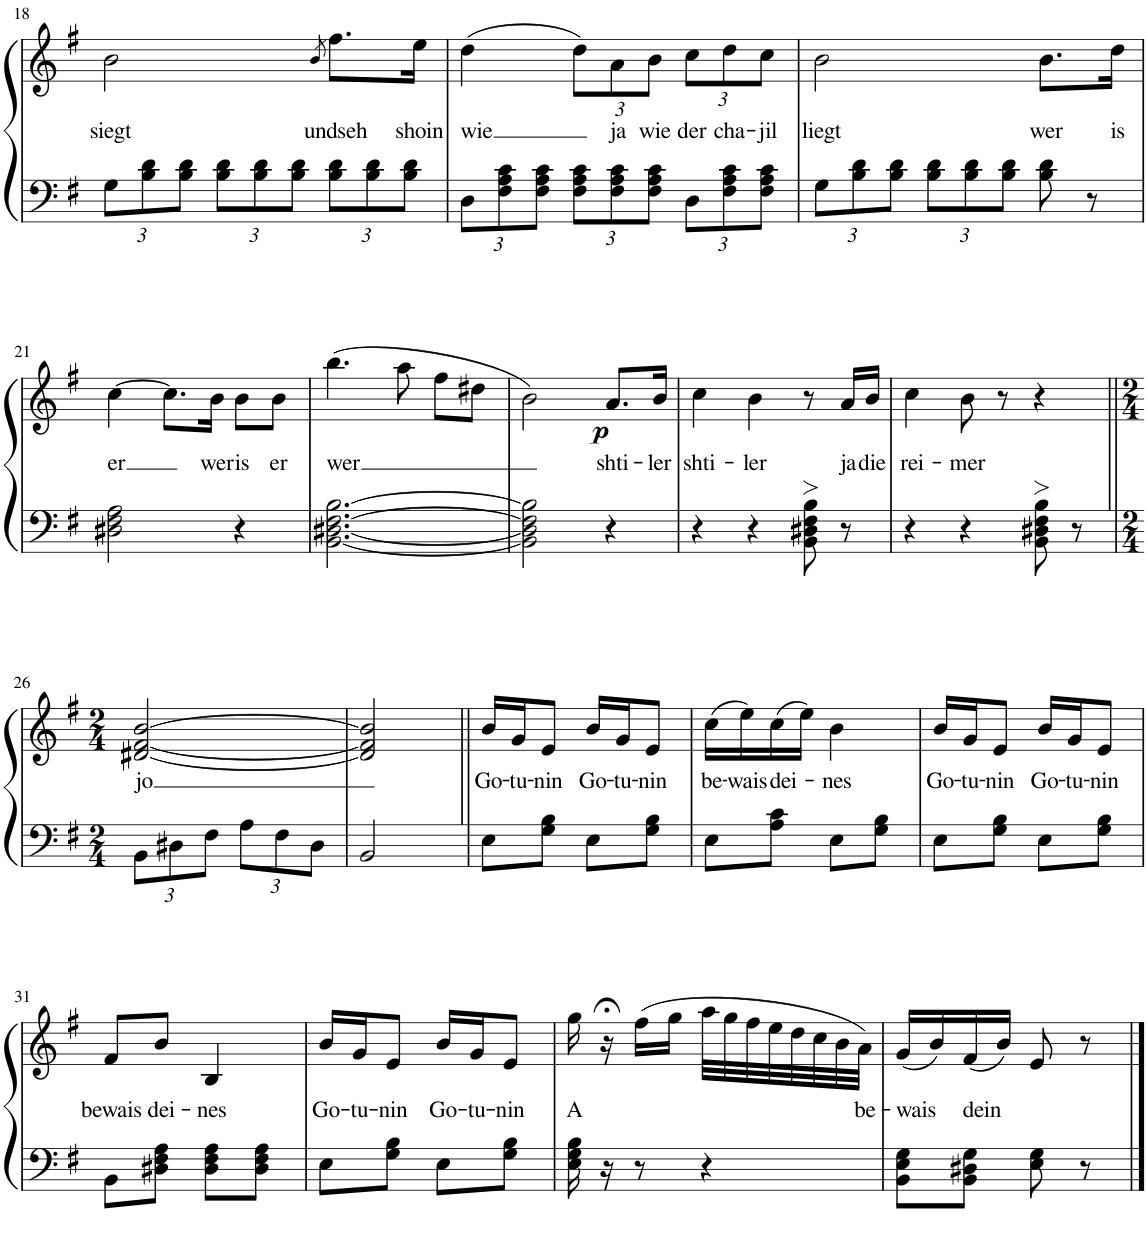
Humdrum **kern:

**kern	**kern	**text	**dynam
*part1	*part1	*part1	*part1
*staff2	*staff1	*staff1	*staff1/2
*I"Klavier	*	*	*
*I'Klav.	*	*	*
!!LO:PB:g=z
*clefF4	*clefG2	*	*
*k[f#]	*k[f#]	*	*
*M3/4	*M3/4	*	*
*Xbrackettup	*	*	*
=18	=18	=18	=18
!	!	!LO:LY:b	!
12G\L	2b\	siegt	.
12B\ 12d\	.	.	.
12B\ 12d\J	.	.	.
12B\ 12d\L	.	.	.
12B\ 12d\	.	.	.
12B\ 12d\J	.	.	.
.	8qb/	.	.
!	!	!LO:LY:b	!
12B\ 12d\L	8.ff#\L	undseh	.
12B\ 12d\	.	.	.
12B\ 12d\J	.	.	.
!	!	!LO:LY:b	!
.	16ee\Jk	shoin	.
=19	=19	=19	=19
!	!	!LO:LY:b	!
12D\L	(4dd\	wie	.
12F#\ 12A\ 12c\	.	.	.
12F#\ 12A\ 12c\J	.	.	.
*	*Xbrackettup	*	*
12F#\ 12A\ 12c\L	12dd\L)	.	.
!	!	!LO:LY:b	!
12F#\ 12A\ 12c\	12a\	ja	.
!	!	!LO:LY:b	!
12F#\ 12A\ 12c\J	12b\J	wie	.
!	!	!LO:LY:b	!
12D\L	12cc\L	der	.
!	!	!LO:LY:b	!
12F#\ 12A\ 12c\	12dd\	cha-	.
!	!	!LO:LY:b	!
12F#\ 12A\ 12c\J	12cc\J	-jil	.
=20	=20	=20	=20
!	!	!LO:LY:b	!
12G\L	2b\	liegt	.
12B\ 12d\	.	.	.
12B\ 12d\J	.	.	.
12B\ 12d\L	.	.	.
12B\ 12d\	.	.	.
12B\ 12d\J	.	.	.
!	!	!LO:LY:b	!
8B\ 8d\	8.b\L	wer	.
8r	.	.	.
!	!	!LO:LY:b	!
.	16dd\Jk	is	.
!!LO:LB:g=z
=21	=21	=21	=21
!	!	!LO:LY:b	!
2D#X\ 2F#\ 2A\	[4cc\	er	.
.	8.cc\L]	.	.
!	!	!LO:LY:b	!
.	16b\Jk	wer	.
!	!	!LO:LY:b	!
4r	8b\L	is	.
!	!	!LO:LY:b	!
.	8b\J	er	.
=22	=22	=22	=22
!	!	!LO:LY:b	!
[2.BB\ [2.D#X\ [2.F#\ [2.B\	(4.bb\	wer	.
.	8aa\	.	.
.	8ff#\L	.	.
.	8dd#X\J	.	.
=23	=23	=23	=23
2BB\] 2D#\] 2F#\] 2B\]	2b\)	.	.
!	!	!LO:LY:b	!LO:DY:b
4r	8.a/L	shti-	p
!	!	!LO:LY:b	!
.	16b/Jk	-ler	.
=24	=24	=24	=24
!	!	!LO:LY:b	!
4r	4cc\	shti-	.
!	!	!LO:LY:b	!
4r	4b\	-ler	.
8BB\> 8D#X\> 8F#\> 8B\>	8r	.	.
!	!	!LO:LY:b	!
8r	16a/LL	ja	.
!	!	!LO:LY:b	!
.	16b/JJ	die	.
=25	=25	=25	=25
!	!	!LO:LY:b	!
4r	4cc\	rei-	.
!	!	!LO:LY:b	!
4r	8b\	-mer	.
.	8r	.	.
8BB\> 8D#X\> 8F#\> 8B\>	4r	.	.
8r	.	.	.
!!LO:LB:g=z
=26||	=26||	=26||	=26||
*M2/4	*M2/4	*	*
!	!	!LO:LY:b	!
12BB\L	[2d#X/ [2f#/ [2b/	jo	.
12D#X\	.	.	.
12F#\J	.	.	.
12A\L	.	.	.
12F#\	.	.	.
12D#\J	.	.	.
=27	=27	=27	=27
2BB/	2d#/] 2f#/] 2b/]	.	.
=28||	=28||	=28||	=28||
!	!	!LO:LY:b	!
8E\L	16b/LL	Go-	.
!	!	!LO:LY:b	!
.	16g/J	-tu-	.
!	!	!LO:LY:b	!
8G\ 8B\J	8e/J	-nin	.
!	!	!LO:LY:b	!
8E\L	16b/LL	Go-	.
!	!	!LO:LY:b	!
.	16g/J	-tu-	.
!	!	!LO:LY:b	!
8G\ 8B\J	8e/J	-nin	.
=29	=29	=29	=29
!	!	!LO:LY:b	!
8E\L	(16cc\LL	be-	.
!	!	!LO:LY:b	!
.	16ee\)	-wais	.
!	!	!LO:LY:b	!
8A\ 8c\J	(16cc\	dei-	.
.	16ee\JJ)	.	.
!	!	!LO:LY:b	!
8E\L	4b\	nes	.
8G\ 8B\J	.	.	.
=30	=30	=30	=30
!	!	!LO:LY:b	!
8E\L	16b/LL	Go-	.
!	!	!LO:LY:b	!
.	16g/J	-tu-	.
!	!	!LO:LY:b	!
8G\ 8B\J	8e/J	-nin	.
!	!	!LO:LY:b	!
8E\L	16b/LL	Go-	.
!	!	!LO:LY:b	!
.	16g/J	-tu-	.
!	!	!LO:LY:b	!
8G\ 8B\J	8e/J	-nin	.
!!LO:LB:g=z
=31	=31	=31	=31
!	!	!LO:LY:b	!
8BB\L	8f#/L	bewais	.
!	!	!LO:LY:b	!
8D#X\ 8F#\ 8A\J	8b/J	dei-	.
!	!	!LO:LY:b	!
8D#\ 8F#\ 8A\L	4B/	-nes	.
8D#\ 8F#\ 8A\J	.	.	.
=32	=32	=32	=32
!	!	!LO:LY:b	!
8E\L	16b/LL	Go-	.
!	!	!LO:LY:b	!
.	16g/J	-tu-	.
!	!	!LO:LY:b	!
8G\ 8B\J	8e/J	-nin	.
!	!	!LO:LY:b	!
8E\L	16b/LL	Go-	.
!	!	!LO:LY:b	!
.	16g/J	-tu-	.
!	!	!LO:LY:b	!
8G\ 8B\J	8e/J	-nin	.
=33	=33	=33	=33
!	!	!LO:LY:b	!
16E\ 16G\ 16B\	16gg\	A	.
16r	16r;<	.	.
8r	(16ff#\LL	.	.
.	16gg\JJ	.	.
4r	32aa\LLL	.	.
.	32gg\	.	.
.	32ff#\	.	.
.	32ee\	.	.
.	32dd\	.	.
.	32cc\	.	.
.	32b\	.	.
!	!	!LO:LY:b	!
.	32a\JJJ)	be-	.
=34	=34	=34	=34
!	!	!LO:LY:b	!
8BB\ 8E\ 8G\L	(16g/LL	-wais	.
.	16b/)	.	.
!	!	!LO:LY:b	!
8BB\ 8D#X\ 8G\J	(16f#/	dein	.
.	16b/JJ)	.	.
8E\ 8G\	8e/	.	.
8r	8r	.	.
==	==	==	==
*-	*-	*-	*-
